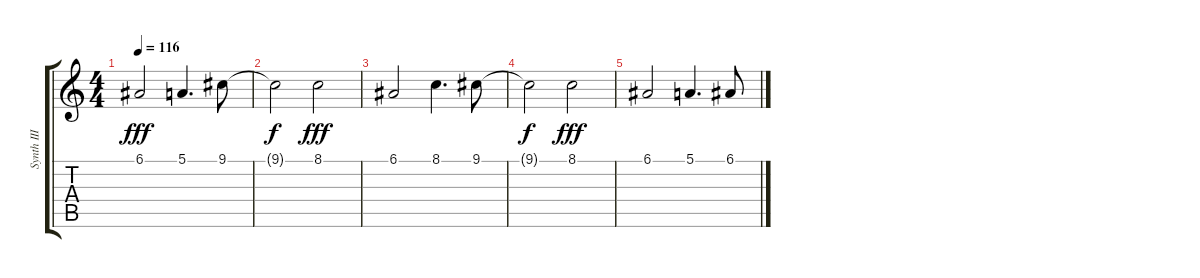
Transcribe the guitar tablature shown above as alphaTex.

\track ("Synth III" "Synth III") {instrument stringensemble2}
\staff {score tabs}
\tuning (E4 B3 G3 D3 A2 E2) {hide}
\ts (4 4)
\tempo 116
\clef g2
\ks c
6.1.2{dy fff} 5.1.4{d} 9.1.8 |
9.1{t}.2{dy f} 8.1.2{dy fff} |
6.1.2 8.1.4{d} 9.1.8 |
9.1{t}.2{dy f} 8.1.2{dy fff} |
6.1.2 5.1.4{d} 6.1.8
